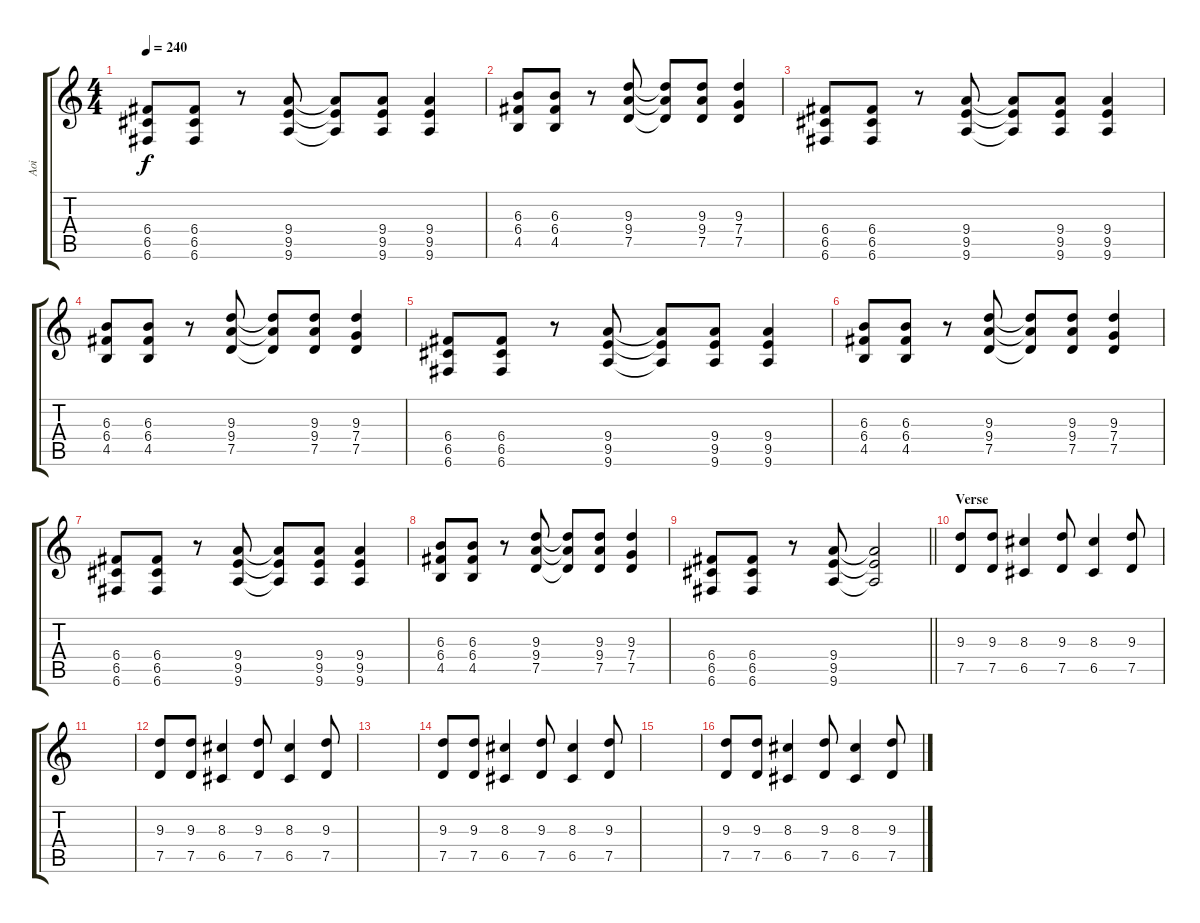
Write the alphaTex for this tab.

\track ("Aoi" "Aoi") {instrument distortionguitar}
\staff {score tabs}
\tuning (D4 A3 F3 C3 G2 C2) {hide}
\ts (4 4)
\tempo 240
\clef g2
\ks c
(6.4 6.5 6.6).8{dy f} (6.4 6.5 6.6).8 r.8 (9.4 9.5 9.6).8 (9.4{t} 9.5{t} 9.6{t}).8 (9.4 9.5 9.6).8 (9.4 9.5 9.6).4 |
(6.3 6.4 4.5).8 (6.3 6.4 4.5).8 r.8 (9.3 9.4 7.5).8 (9.3{t} 9.4{t} 7.5{t}).8 (9.3 9.4 7.5).8 (9.3 7.4 7.5).4 |
(6.4 6.5 6.6).8 (6.4 6.5 6.6).8 r.8 (9.4 9.5 9.6).8 (9.4{t} 9.5{t} 9.6{t}).8 (9.4 9.5 9.6).8 (9.4 9.5 9.6).4 |
(6.3 6.4 4.5).8 (6.3 6.4 4.5).8 r.8 (9.3 9.4 7.5).8 (9.3{t} 9.4{t} 7.5{t}).8 (9.3 9.4 7.5).8 (9.3 7.4 7.5).4 |
(6.4 6.5 6.6).8 (6.4 6.5 6.6).8 r.8 (9.4 9.5 9.6).8 (9.4{t} 9.5{t} 9.6{t}).8 (9.4 9.5 9.6).8 (9.4 9.5 9.6).4 |
(6.3 6.4 4.5).8 (6.3 6.4 4.5).8 r.8 (9.3 9.4 7.5).8 (9.3{t} 9.4{t} 7.5{t}).8 (9.3 9.4 7.5).8 (9.3 7.4 7.5).4 |
(6.4 6.5 6.6).8 (6.4 6.5 6.6).8 r.8 (9.4 9.5 9.6).8 (9.4{t} 9.5{t} 9.6{t}).8 (9.4 9.5 9.6).8 (9.4 9.5 9.6).4 |
(6.3 6.4 4.5).8 (6.3 6.4 4.5).8 r.8 (9.3 9.4 7.5).8 (9.3{t} 9.4{t} 7.5{t}).8 (9.3 9.4 7.5).8 (9.3 7.4 7.5).4 |
\barLineRight lightlight
(6.4 6.5 6.6).8 (6.4 6.5 6.6).8 r.8 (9.4 9.5 9.6).8 (9.4{t} 9.5{t} 9.6{t}).2 |
\section ("" "Verse")
(9.3 7.5).8{balance 0} (9.3 7.5).8 (8.3 6.5).4 (9.3 7.5).8 (8.3 6.5).4 (9.3 7.5).8 |
|
(9.3 7.5).8 (9.3 7.5).8 (8.3 6.5).4 (9.3 7.5).8 (8.3 6.5).4 (9.3 7.5).8 |
|
(9.3 7.5).8 (9.3 7.5).8 (8.3 6.5).4 (9.3 7.5).8 (8.3 6.5).4 (9.3 7.5).8 |
|
(9.3 7.5).8 (9.3 7.5).8 (8.3 6.5).4 (9.3 7.5).8 (8.3 6.5).4 (9.3 7.5).8
